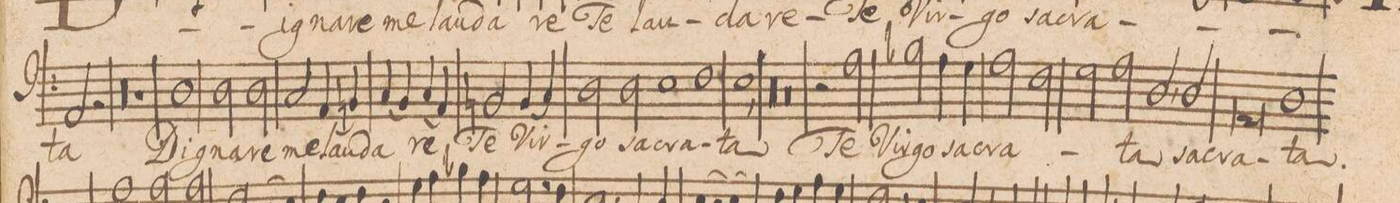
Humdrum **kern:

**kern	**text
*I"BASSVS.	*
*clefF4	*
*k[]	*
*met(C|)	*
*M2/1	*
2AA/	-ta
2rAA	.
=13-	=13-
00r	.
=14-	=14-
=15-	=15-
1rE	.
1D	Dig-
=16-	=16-
2D\	-na-
2D\	-re
2Cny/	me
(4AA/	lau-
4BBn/)	.
=17-	=17-
(4C/	-da-
4BB/)	.
(4C/	-re
4AA/)	.
2BBn/	Te
(4BB/	Vir-
4C/)	.
=18-	=18-
2D\	-go
2D\	sa-
1E	-cra-
=19-	=19-
1F	.
1E,	-ta
=20-	=20-
00r	.
=21-	=21-
=22-	=22-
0r	.
=23-	=23-
2r	.
2A\	Te
2B-X\	Vir-
4A\	-go
4G\	sa-
=24-	=24-
2A\	-cra-
2F\	.
2G\	.
2A\	.
=25-	=25-
2D,/	-ta
2D/	sa-
0AA	-cra-
=26-	=26-
1D	-ta.
*-	*-
